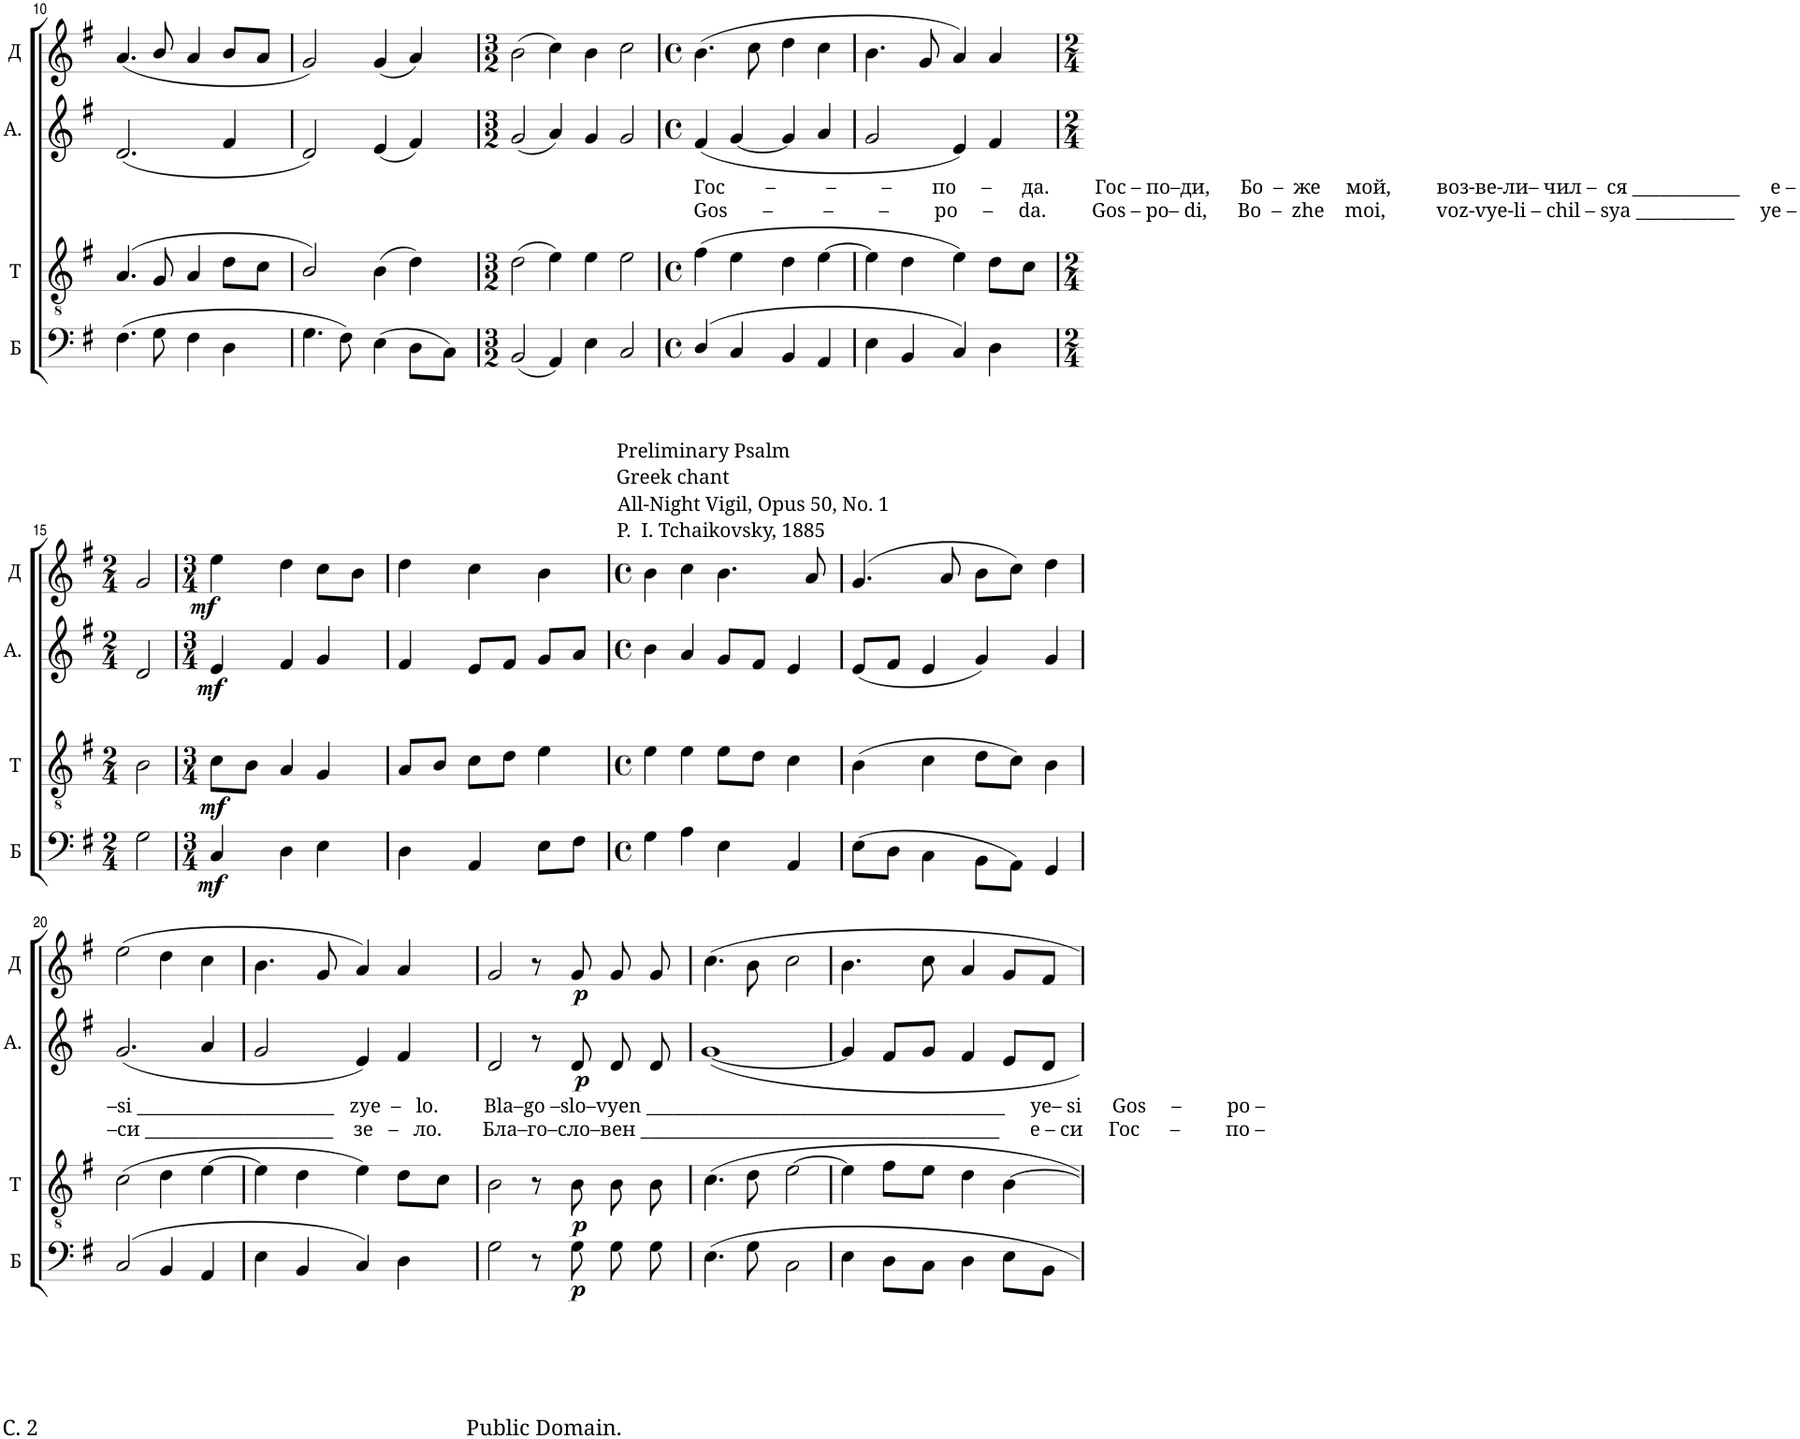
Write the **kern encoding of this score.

**kern	**dynam	**kern	**dynam	**kern	**dynam	**kern	**dynam
*part4	*part4	*part3	*part3	*part2	*part2	*part1	*part1
*staff4	*staff4	*staff3	*staff3	*staff2	*staff2	*staff1	*staff1
*I"Бас	*	*I"Тенор	*	*I"Альт	*	*I"Дискант	*
!!LO:PB:g=z
*clefF4	*	*clefGv2	*	*clefG2	*	*clefG2	*
*k[f#]	*	*k[f#]	*	*k[f#]	*	*k[f#]	*
*M4/4	*	*M4/4	*	*M4/4	*	*M4/4	*
*met(c)	*	*met(c)	*	*met(c)	*	*met(c)	*
=10	=10	=10	=10	=10	=10	=10	=10
(4.F#\	.	(4.A/	.	(2.d/	.	(4.a/	.
8G\	.	8G/	.	.	.	8b/	.
4F#\	.	4A/	.	.	.	4a/	.
4D\	.	8d\L	.	4f#/	.	8b/L	.
.	.	8c\J	.	.	.	8a/J	.
=11	=11	=11	=11	=11	=11	=11	=11
4.G\	.	2B/)	.	2d/)	.	2g/)	.
8F#\)	.	.	.	.	.	.	.
(4E\	.	(4B\	.	(4e/	.	(4g/	.
8D\L	.	4d\)	.	4f#/)	.	4a/)	.
8C\J)	.	.	.	.	.	.	.
=12	=12	=12	=12	=12	=12	=12	=12
*M3/2	*	*M3/2	*	*M3/2	*	*M3/2	*
(2BB/	.	(2d\	.	(2g/	.	(2b\	.
4AA/)	.	4e\)	.	4a/)	.	4cc\)	.
4E\	.	4e\	.	4g/	.	4b\	.
2C/	.	2e\	.	2g/	.	2cc\	.
=13	=13	=13	=13	=13	=13	=13	=13
*M4/4	*	*M4/4	*	*M4/4	*	*M4/4	*
*met(c)	*	*met(c)	*	*met(c)	*	*met(c)	*
!	!	!	!	!LO:TX:b:t=Гос        –          –         –        по     –      да.         Гос – по–ди,      Бо  –  же     мой,         воз-ве-ли– чил –  ся ____________      е –	!	!	!
!	!	!	!	!LO:TX:b:t=Gos       –          –         –         po     –     da.         Gos – po– di,      Bo  –  zhe    moi,          voz-vye-li – chil – sya ___________     ye –	!	!	!
!LO:TX:b:t=Preliminary Psalm	!	!	!	!	!	!	!
!LO:TX:b:t=Greek chant	!	!	!	!	!	!	!
!LO:TX:b:t=All-Night Vigil, Opus 50, No. 1	!	!	!	!	!	!	!
!LO:TX:b:t=P.  I. Tchaikovsky, 1885	!	!	!	!	!	!	!
(4D/	.	(4f#\	.	(4f#/	.	(4.b\	.
4C/	.	4e\	.	[4g/	.	.	.
.	.	.	.	.	.	8cc\	.
4BB/	.	4d\	.	4g/]	.	4dd\	.
4AA/	.	[4e\	.	4a/	.	4cc\	.
=14	=14	=14	=14	=14	=14	=14	=14
4E\	.	4e\]	.	2g/	.	4.b\	.
4BB/	.	4d\	.	.	.	.	.
.	.	.	.	.	.	8g/	.
4C/)	.	4e\)	.	4e/)	.	4a/)	.
4D\	.	8d\L	.	4f#/	.	4a/	.
.	.	8c\J	.	.	.	.	.
!!LO:LB:g=z
=15	=15	=15	=15	=15	=15	=15	=15
*M2/4	*	*M2/4	*	*M2/4	*	*M2/4	*
2G\	.	2B\	.	2d/	.	2g/	.
=16	=16	=16	=16	=16	=16	=16	=16
*M3/4	*	*M3/4	*	*M3/4	*	*M3/4	*
!	!LO:DY:b	!	!LO:DY:b	!	!LO:DY:b	!	!LO:DY:b
4C/	mf	8c\L	mf	4e/	mf	4ee\	mf
.	.	8B\J	.	.	.	.	.
4D\	.	4A/	.	4f#/	.	4dd\	.
4E\	.	4G/	.	4g/	.	8cc\L	.
.	.	.	.	.	.	8b\J	.
=17	=17	=17	=17	=17	=17	=17	=17
4D\	.	8A/L	.	4f#/	.	4dd\	.
.	.	8B/J	.	.	.	.	.
4AA/	.	8c\L	.	8e/L	.	4cc\	.
.	.	8d\J	.	8f#/J	.	.	.
8E\L	.	4e\	.	8g/L	.	4b\	.
8F#\J	.	.	.	8a/J	.	.	.
=18	=18	=18	=18	=18	=18	=18	=18
*M4/4	*	*M4/4	*	*M4/4	*	*M4/4	*
*met(c)	*	*met(c)	*	*met(c)	*	*met(c)	*
4G\	.	4e\	.	4b\	.	4b\	.
4A\	.	4e\	.	4a/	.	4cc\	.
4E\	.	8e\L	.	8g/L	.	4.b\	.
.	.	8d\J	.	8f#/J	.	.	.
4AA/	.	4c\	.	4e/	.	.	.
.	.	.	.	.	.	8a/	.
=19	=19	=19	=19	=19	=19	=19	=19
(8E\L	.	(4B\	.	(8e/L	.	(4.g/	.
8D\J	.	.	.	8f#/J	.	.	.
4C\	.	4c\	.	4e/	.	.	.
.	.	.	.	.	.	8a/	.
8BB\L	.	8d\L	.	4g/)	.	8b\L	.
8AA\J)	.	8c\J)	.	.	.	8cc\J)	.
4GG/	.	4B\	.	4g/	.	4dd\	.
!!LO:LB:g=z
=20	=20	=20	=20	=20	=20	=20	=20
!	!	!	!	!LO:TX:b:t=–si ______________________   zye  –   lo.         Bla–go –slo–vyen ________________________________________     ye– si      Gos     –         po –	!	!	!
!	!	!	!	!LO:TX:b:t=–си _____________________    зе   –   ло.        Бла–го–сло–вен ________________________________________      е – си     Гос      –         по –	!	!	!
(2C/	.	(2c\	.	(2.g/	.	(2ee\	.
4BB/	.	4d\	.	.	.	4dd\	.
4AA/	.	[4e\	.	4a/	.	4cc\	.
=21	=21	=21	=21	=21	=21	=21	=21
4E\	.	4e\]	.	2g/	.	4.b\	.
4BB/	.	4d\	.	.	.	.	.
.	.	.	.	.	.	8g/	.
4C/)	.	4e\)	.	4e/)	.	4a/)	.
4D\	.	8d\L	.	4f#/	.	4a/	.
.	.	8c\J	.	.	.	.	.
=22	=22	=22	=22	=22	=22	=22	=22
2G\	.	2B\	.	2d/	.	2g/	.
8r	.	8r	.	8r	.	8r	.
!	!LO:DY:b	!	!LO:DY:b	!	!LO:DY:b	!	!LO:DY:b
8G\	p	8B\	p	8d/	p	8g/	p
8G\	.	8B\	.	8d/	.	8g/	.
8G\	.	8B\	.	8d/	.	8g/	.
=23	=23	=23	=23	=23	=23	=23	=23
4.E\	.	4.c\	.	[1g	.	4.cc\	.
8G\	.	8d\	.	.	.	8b\	.
2C\	.	[2e\	.	.	.	2cc\	.
=24	=24	=24	=24	=24	=24	=24	=24
4E\	.	4e\]	.	4g/]	.	4.b\	.
8D\L	.	8f#\L	.	8f#/L	.	.	.
8C\J	.	8e\J	.	8g/J	.	8cc\	.
4D\	.	4d\	.	4f#/	.	4a/	.
8E\L	.	[4B\	.	8e/L	.	8g/L	.
8BB\J	.	.	.	8d/J	.	8f#/J	.
=	=	=	=	=	=	=	=
*-	*-	*-	*-	*-	*-	*-	*-
